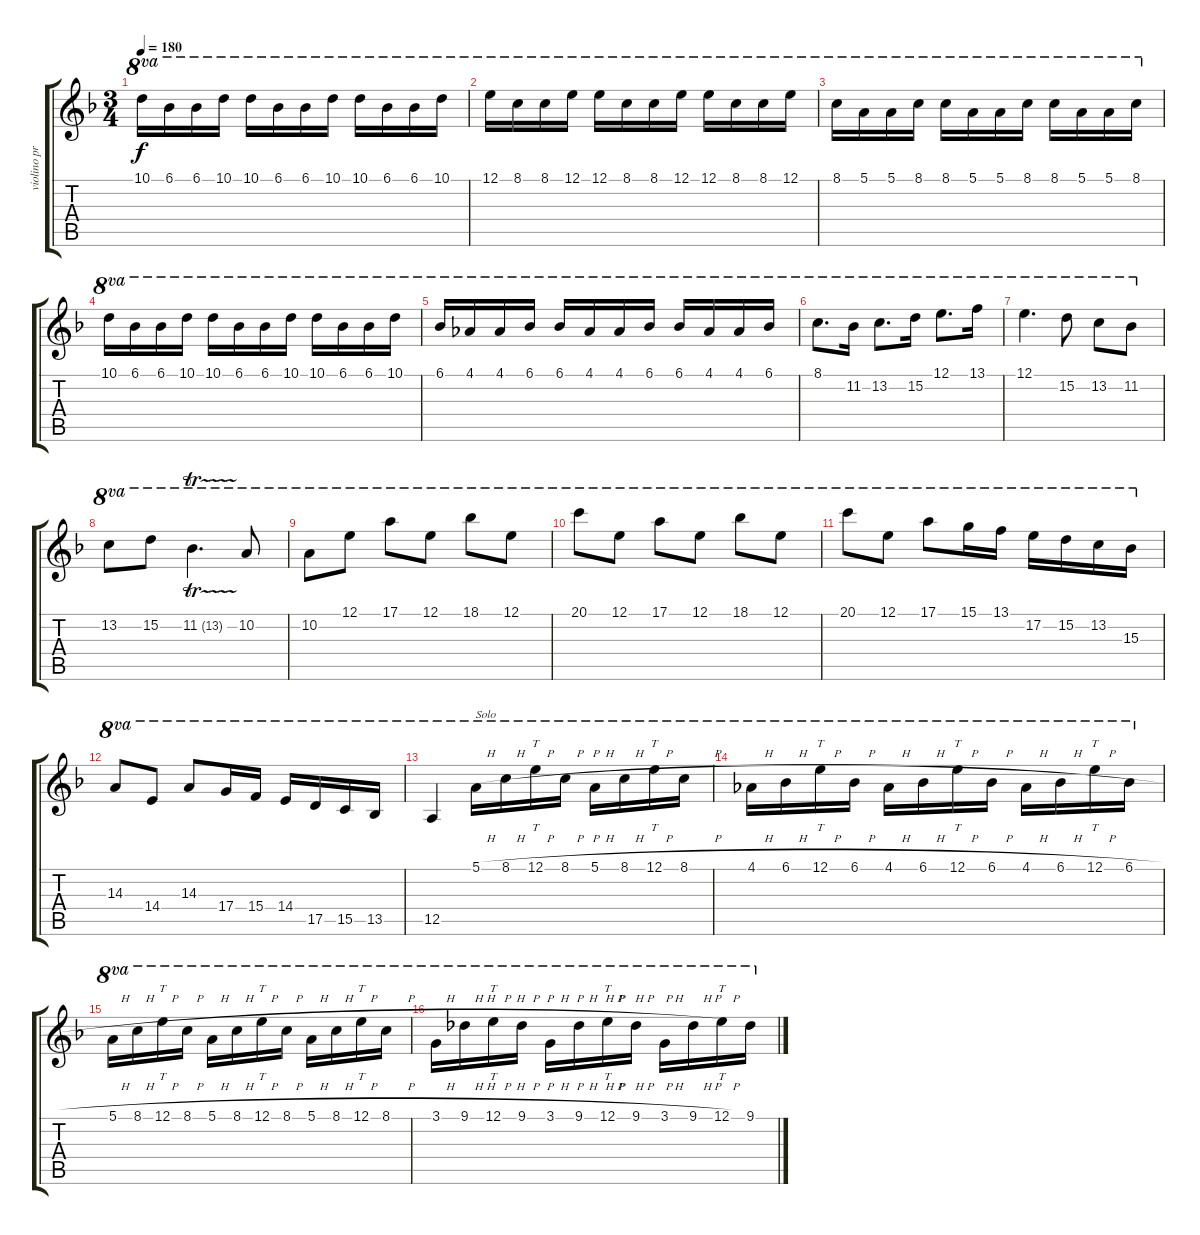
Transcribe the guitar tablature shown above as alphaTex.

\track ("violino principale" "violino pr") {instrument overdrivenguitar}
\staff {score tabs}
\tuning (E4 B3 G3 D3 A2 E2) {hide}
\ts (3 4)
\tempo 180
\clef g2
\ks dminor
10.1.16{ot 8va dy f} 6.1.16{ot 8va} 6.1.16{ot 8va} 10.1.16{ot 8va} 10.1.16{ot 8va} 6.1.16{ot 8va} 6.1.16{ot 8va} 10.1.16{ot 8va} 10.1.16{ot 8va} 6.1.16{ot 8va} 6.1.16{ot 8va} 10.1.16{ot 8va} |
12.1.16{ot 8va} 8.1.16{ot 8va} 8.1.16{ot 8va} 12.1.16{ot 8va} 12.1.16{ot 8va} 8.1.16{ot 8va} 8.1.16{ot 8va} 12.1.16{ot 8va} 12.1.16{ot 8va} 8.1.16{ot 8va} 8.1.16{ot 8va} 12.1.16{ot 8va} |
8.1.16{ot 8va} 5.1.16{ot 8va} 5.1.16{ot 8va} 8.1.16{ot 8va} 8.1.16{ot 8va} 5.1.16{ot 8va} 5.1.16{ot 8va} 8.1.16{ot 8va} 8.1.16{ot 8va} 5.1.16{ot 8va} 5.1.16{ot 8va} 8.1.16{ot 8va} |
10.1.16{ot 8va} 6.1.16{ot 8va} 6.1.16{ot 8va} 10.1.16{ot 8va} 10.1.16{ot 8va} 6.1.16{ot 8va} 6.1.16{ot 8va} 10.1.16{ot 8va} 10.1.16{ot 8va} 6.1.16{ot 8va} 6.1.16{ot 8va} 10.1.16{ot 8va} |
6.1.16{ot 8va} 4.1.16{ot 8va} 4.1.16{ot 8va} 6.1.16{ot 8va} 6.1.16{ot 8va} 4.1.16{ot 8va} 4.1.16{ot 8va} 6.1.16{ot 8va} 6.1.16{ot 8va} 4.1.16{ot 8va} 4.1.16{ot 8va} 6.1.16{ot 8va} |
8.1.8{d ot 8va} 11.2.16{ot 8va} 13.2.8{d ot 8va} 15.2.16{ot 8va} 12.1.8{d ot 8va} 13.1.16{ot 8va} |
12.1.4{d ot 8va} 15.2.8{ot 8va} 13.2.8{ot 8va} 11.2.8{ot 8va} |
13.2.8{ot 8va} 15.2.8{ot 8va} 11.2{tr (13 32)}.4{d ot 8va} 10.2.8{ot 8va} |
10.2.8{ot 8va} 12.1.8{ot 8va} 17.1.8{ot 8va} 12.1.8{ot 8va} 18.1.8{ot 8va} 12.1.8{ot 8va} |
20.1.8{ot 8va} 12.1.8{ot 8va} 17.1.8{ot 8va} 12.1.8{ot 8va} 18.1.8{ot 8va} 12.1.8{ot 8va} |
20.1.8{ot 8va} 12.1.8{ot 8va} 17.1.8{ot 8va} 15.1.16{ot 8va} 13.1.16{ot 8va} 17.2.16{ot 8va} 15.2.16{ot 8va} 13.2.16{ot 8va} 15.3.16{ot 8va} |
14.3.8{ot 8va} 14.4.8{ot 8va} 14.3.8{ot 8va} 17.4.16{ot 8va} 15.4.16{ot 8va} 14.4.16{ot 8va} 17.5.16{ot 8va} 15.5.16{ot 8va} 13.5.16{ot 8va} |
12.5.4{ot 8va} 5.1{h}.16{ot 8va txt "Solo"} 8.1{h}.16{ot 8va} 12.1{h}.16{tt ot 8va} 8.1{h}.16{ot 8va} 5.1{h}.16{ot 8va} 8.1{h}.16{ot 8va} 12.1{h}.16{tt ot 8va} 8.1{h}.16{ot 8va} |
4.1{h}.16{ot 8va} 6.1{h}.16{ot 8va} 12.1{h}.16{tt ot 8va} 6.1{h}.16{ot 8va} 4.1{h}.16{ot 8va} 6.1{h}.16{ot 8va} 12.1{h}.16{tt ot 8va} 6.1{h}.16{ot 8va} 4.1{h}.16{ot 8va} 6.1{h}.16{ot 8va} 12.1{h}.16{tt ot 8va} 6.1{h}.16{ot 8va} |
5.1{h}.16{ot 8va} 8.1{h}.16{ot 8va} 12.1{h}.16{tt ot 8va} 8.1{h}.16{ot 8va} 5.1{h}.16{ot 8va} 8.1{h}.16{ot 8va} 12.1{h}.16{tt ot 8va} 8.1{h}.16{ot 8va} 5.1{h}.16{ot 8va} 8.1{h}.16{ot 8va} 12.1{h}.16{tt ot 8va} 8.1{h}.16{ot 8va} |
3.1{h}.16{ot 8va} 9.1{h}.16{ot 8va} 12.1{h}.16{tt ot 8va} 9.1{h}.16{ot 8va} 3.1{h}.16{ot 8va} 9.1{h}.16{ot 8va} 12.1{h}.16{tt ot 8va} 9.1{h}.16{ot 8va} 3.1{h}.16{ot 8va} 9.1{h}.16{ot 8va} 12.1{h}.16{tt ot 8va} 9.1{h}.16{ot 8va}
